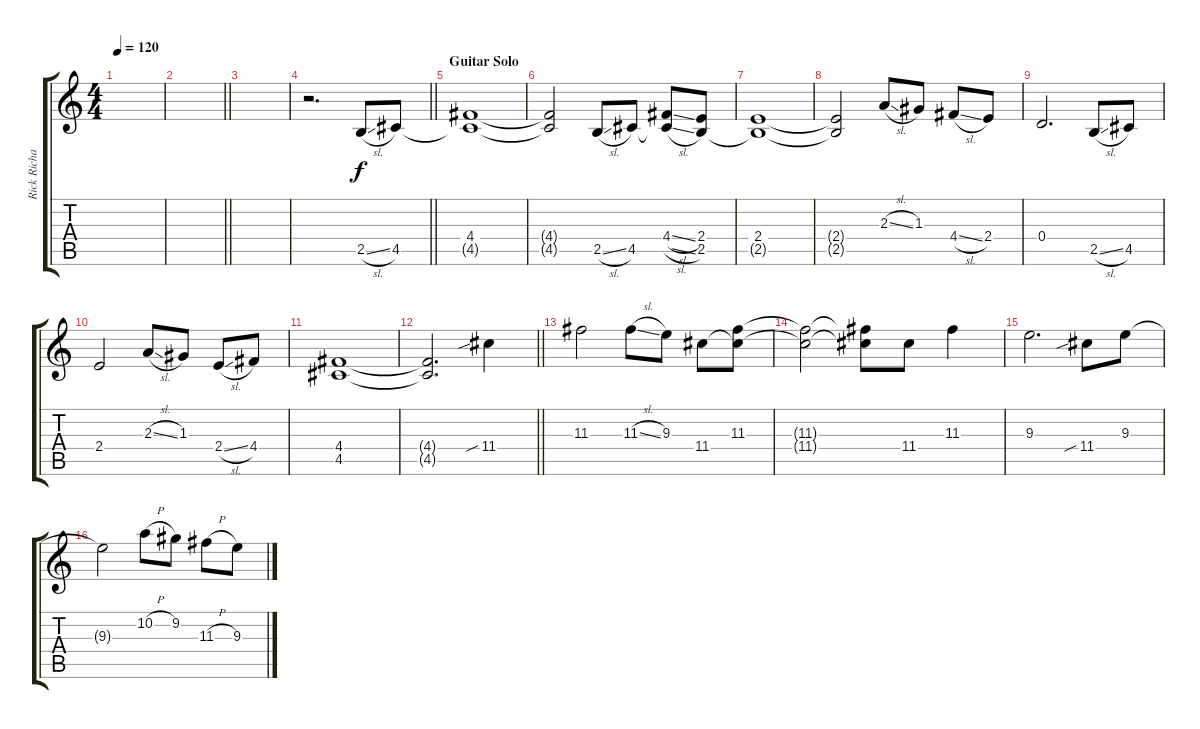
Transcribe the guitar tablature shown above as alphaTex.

\track ("Rick Richards - Lead Guitar" "Rick Richa") {instrument electricguitarclean}
\staff {score tabs}
\tuning (E4 B3 G3 D3 A2 E2) {hide}
\ts (4 4)
\tempo 120
\clef g2
\ks c
|
\barLineRight lightlight
|
|
\barLineRight lightlight
r.2{d} 2.5{sl}.8 4.5.8 |
\section ("" "Guitar Solo")
(4.4 4.5{t}).1 |
(4.4{t} 4.5{t}).2 2.5{sl}.8 4.5.8 (4.4{sl} 4.5{sl t}).8 (2.4 2.5).8 |
(2.4 2.5{t}).1 |
(2.4{t} 2.5{t}).2 2.3{sl}.8 1.3.8 4.4{sl}.8 2.4.8 |
0.4.2{d} 2.5{sl}.8 4.5.8 |
2.4.2 2.3{sl}.8 1.3.8 2.4{sl}.8 4.4.8 |
(4.4 4.5).1 |
\barLineRight lightlight
(4.4{t} 4.5{t}).2{d} 11.4{sib}.4 |
11.3.2 11.3{sl}.8 9.3.8 11.4.8 (11.3 11.4{t}).8 |
(11.3{t} 11.4{t}).2 (11.3{t} 11.4{t}).8 11.4.8 11.3.4 |
9.3.2{d} 11.4{sib}.8 9.3.8 |
9.3{t}.2 10.2{h}.8 9.2.8 11.3{h}.8 9.3{sl}.8
